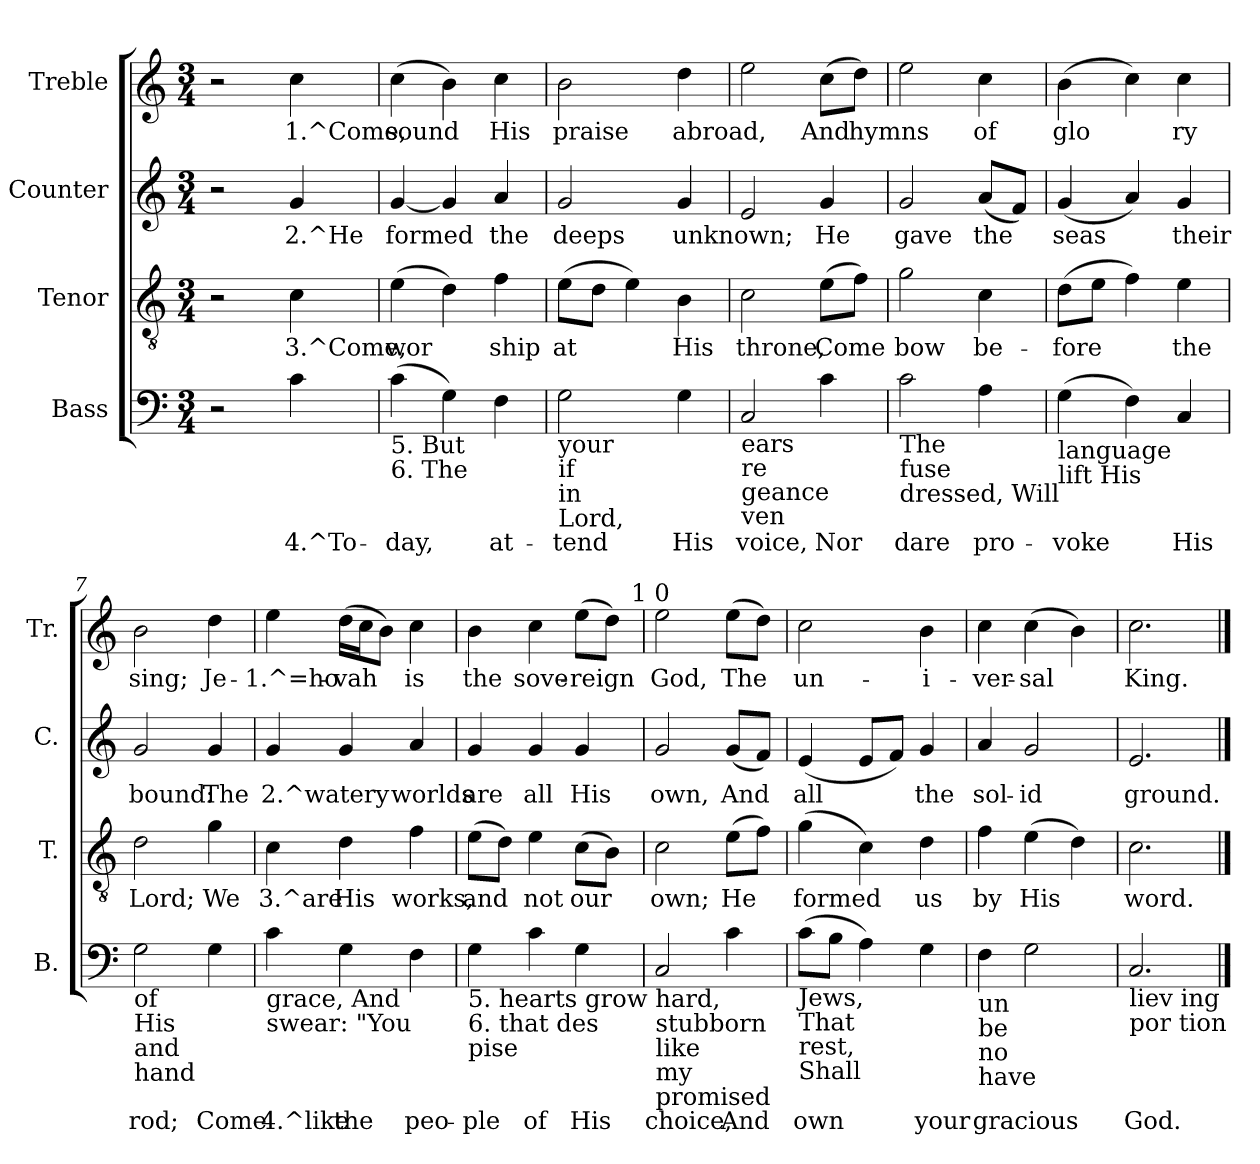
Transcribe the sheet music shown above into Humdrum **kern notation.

**kern	**text	**kern	**text	**kern	**text	**kern	**text
*part4	*part4	*part3	*part3	*part2	*part2	*part1	*part1
*staff4	*staff4	*staff3	*staff3	*staff2	*staff2	*staff1	*staff1
*I"Bass	*	*I"Tenor	*	*I"Counter	*	*I"Treble	*
*I'B.	*	*I'T.	*	*I'C.	*	*I'Tr.	*
!!LO:PB:g=z
*stria5	*	*stria5	*	*stria5	*	*stria5	*
*clefF4	*	*clefGv2	*	*clefG2	*	*clefG2	*
*k[]	*	*k[]	*	*k[]	*	*k[]	*
*C:	*	*C:	*	*C:	*	*C:	*
*M3/4	*	*M3/4	*	*M3/4	*	*M3/4	*
=1	=1	=1	=1	=1	=1	=1	=1
2r	.	2r	.	2r	.	2r	.
!	!LO:LY:b:rj	!	!LO:LY:b:rj	!	!LO:LY:b:rj	!	!LO:LY:b:rj
4c\	4.^To-	4c\	3.^Come,	4g/	2.^He	4cc\	1.^Come,
=2	=2	=2	=2	=2	=2	=2	=2
!LO:TX:b:t=5. But	!	!	!	!	!	!	!
!LO:TX:b:t=6. The	!	!	!	!	!	!	!
!	!LO:LY:b:rj	!	!LO:LY:b:rj	!	!LO:LY:b:rj	!	!LO:LY:b:rj
(>4c\	-day,	(>4e\	wor-	[<4g/	formed	(>4cc\	sound
!	!LO:LY:b:rj	!	!LO:LY:b:rj	!	!LO:LY:b:rj	!	!LO:LY:b:rj
4G\)	.	4d\)	--	4g/]	.	4b\)	.
!	!LO:LY:b:rj	!	!LO:LY:b:rj	!	!LO:LY:b:rj	!	!LO:LY:b:rj
4F\	at-	4f\	-ship	4a/	the	4cc\	His
=3	=3	=3	=3	=3	=3	=3	=3
!LO:TX:b:t=your	!	!	!	!	!	!	!
!LO:TX:b:t=if	!	!	!	!	!	!	!
!LO:TX:b:t=in	!	!	!	!	!	!	!
!LO:TX:b:t=Lord,	!	!	!	!	!	!	!
!	!LO:LY:b:rj	!	!LO:LY:b:rj	!	!LO:LY:b:rj	!	!LO:LY:b:rj
2G\	-tend	(>8e\L	at	2g/	deeps	2b\	praise
!	!	!	!LO:LY:b:rj	!	!	!	!
.	.	8d\J	.	.	.	.	.
!	!	!	!LO:LY:b:rj	!	!	!	!
.	.	4e\)	.	.	.	.	.
!	!LO:LY:b:rj	!	!LO:LY:b:rj	!	!LO:LY:b:rj	!	!LO:LY:b:rj
4G\	His	4B\	His	4g/	unknown;	4dd\	abroad,
=4	=4	=4	=4	=4	=4	=4	=4
!LO:TX:b:t=ears	!	!	!	!	!	!	!
!LO:TX:b:t=re	!	!	!	!	!	!	!
!LO:TX:b:t=geance	!	!	!	!	!	!	!
!LO:TX:b:t=ven	!	!	!	!	!	!	!
!	!LO:LY:b:rj	!	!LO:LY:b:rj	!	!LO:LY:b:rj	!	!LO:LY:b:rj
2C/	voice,	2c\	throne,	2e/	.	2ee\	.
!	!LO:LY:b:rj	!	!LO:LY:b:rj	!	!LO:LY:b:rj	!	!LO:LY:b:rj
4c\	Nor	(>8e\L	Come	4g/	He	(>8cc\L	And
!	!	!	!LO:LY:b:rj	!	!	!	!LO:LY:b:rj
.	.	8f\J)	.	.	.	8dd\J)	hymns
=5	=5	=5	=5	=5	=5	=5	=5
!LO:TX:b:t=The	!	!	!	!	!	!	!
!LO:TX:b:t=fuse	!	!	!	!	!	!	!
!LO:TX:b:t=dressed, Will	!	!	!	!	!	!	!
!	!LO:LY:b:rj	!	!LO:LY:b:rj	!	!LO:LY:b:rj	!	!LO:LY:b:rj
2c\	dare	2g\	bow	2g/	gave	2ee>\	.
!	!LO:LY:b:rj	!	!LO:LY:b:rj	!	!LO:LY:b:rj	!	!LO:LY:b:rj
4A\	pro-	4c\	be-	(<8a/L	the	4cc\	of
!	!	!	!	!	!LO:LY:b:rj	!	!
.	.	.	.	8f/J)	.	.	.
=6	=6	=6	=6	=6	=6	=6	=6
!LO:TX:b:t=language	!	!	!	!	!	!	!
!LO:TX:b:t=lift His	!	!	!	!	!	!	!
!	!LO:LY:b:rj	!	!LO:LY:b:rj	!	!LO:LY:b:rj	!	!LO:LY:b:rj
(>4G\	-voke	(>8d\L	-fore	(<4g/	seas	(>4b\	glo-
!	!	!	!LO:LY:b:rj	!	!	!	!
.	.	8e\J	.	.	.	.	.
!	!LO:LY:b:rj	!	!LO:LY:b:rj	!	!LO:LY:b:rj	!	!LO:LY:b:rj
4F\)	.	4f\)	.	4a/)	.	4cc\)	--
!	!LO:LY:b:rj	!	!LO:LY:b:rj	!	!LO:LY:b:rj	!	!LO:LY:b:rj
4C/	His	4e\	the	4g/	their	4cc\	-ry
=7	=7	=7	=7	=7	=7	=7	=7
!LO:TX:b:t=of	!	!	!	!	!	!	!
!LO:TX:b:t=His	!	!	!	!	!	!	!
!LO:TX:b:t=and	!	!	!	!	!	!	!
!LO:TX:b:t=hand	!	!	!	!	!	!	!
!	!LO:LY:b:rj	!	!LO:LY:b:rj	!	!LO:LY:b:rj	!	!LO:LY:b:rj
2G\	rod;	2d\	Lord;	2g/	bound:	2b\	sing;
!	!LO:LY:b:rj	!	!LO:LY:b:rj	!	!LO:LY:b:rj	!	!LO:LY:b:rj
4G\	Come	4g\	We	4g/	The	4dd\	Je-
!!LO:LB:g=z
=8	=8	=8	=8	=8	=8	=8	=8
!LO:TX:b:t=grace, And	!	!	!	!	!	!	!
!LO:TX:b:t=swear&colon; "You	!	!	!	!	!	!	!
!	!LO:LY:b:rj	!	!LO:LY:b:rj	!	!LO:LY:b:rj	!	!LO:LY:b:rj
4c\	4.^like	4c\	3.^are	4g/	2.^watery	4ee\	-1.^=ho-
!	!LO:LY:b:rj	!	!LO:LY:b:rj	!	!LO:LY:b:rj	!	!LO:LY:b:rj
4G\	the	4d\	His	4g/	.	(>16dd\L	-vah
!	!	!	!	!	!	!	!LO:LY:b:rj
.	.	.	.	.	.	16cc\	.
!	!	!	!	!	!	!	!LO:LY:b:rj
.	.	.	.	.	.	8b\J)	.
!	!LO:LY:b:rj	!	!LO:LY:b:rj	!	!LO:LY:b:rj	!	!LO:LY:b:rj
4F\	peo-	4f\	works,	4a/	worlds	4cc\	is
=9	=9	=9	=9	=9	=9	=9	=9
!LO:TX:b:t=5. hearts grow hard,	!	!	!	!	!	!	!
!LO:TX:b:t=6. that des	!	!	!	!	!	!	!
!LO:TX:b:t=pise	!	!	!	!	!	!	!
!	!LO:LY:b:rj	!	!LO:LY:b:rj	!	!LO:LY:b:rj	!	!LO:LY:b:rj
*	*	*	*	*	*	*^	*
4G\	-ple	(>8e\L	and	4g/	are	4b\	2ryy	the
!	!	!	!LO:LY:b:rj	!	!	!	!	!
.	.	8d\J)	.	.	.	.	.	.
!	!LO:LY:b:rj	!	!LO:LY:b:rj	!	!LO:LY:b:rj	!	!	!LO:LY:b:rj
4c\	of	4e\	not	4g/	all	4cc\	.	sove-
!	!LO:LY:b:rj	!	!LO:LY:b:rj	!	!LO:LY:b:rj	!	!	!LO:LY:b:rj
4G\	His	(>8c\L	our	4g/	His	(>8ee\L	8..ryy	-reign
!	!	!	!LO:LY:b:rj	!	!	!	!	!LO:LY:b:rj
.	.	8B\J)	.	.	.	8dd\J)	.	.
!	!	!	!	!	!	!	!LO:TX:a:t=1 0	!
.	.	.	.	.	.	.	32ryy	.
=10	=10	=10	=10	=10	=10	=10	=10	=10
!LO:TX:b:t=stubborn	!	!	!	!	!	!	!	!
!LO:TX:b:t=like	!	!	!	!	!	!	!	!
!LO:TX:b:t=my	!	!	!	!	!	!	!	!
!LO:TX:b:t=promised	!	!	!	!	!	!	!	!
!	!LO:LY:b:rj	!	!LO:LY:b:rj	!	!LO:LY:b:rj	!	!	!LO:LY:b:rj
*	*	*	*	*	*	*v	*v	*
2C/	choice,	2c\	own;	2g/	own,	2ee\	God,
!	!LO:LY:b:rj	!	!LO:LY:b:rj	!	!LO:LY:b:rj	!	!LO:LY:b:rj
4c\	And	(>8e\L	He	(<8g/L	And	(>8ee\L	The
!	!	!	!LO:LY:b:rj	!	!LO:LY:b:rj	!	!LO:LY:b:rj
.	.	8f\J)	.	8f/J)	.	8dd\J)	.
=11	=11	=11	=11	=11	=11	=11	=11
!LO:TX:b:t=Jews,	!	!	!	!	!	!	!
!LO:TX:b:t=That	!	!	!	!	!	!	!
!LO:TX:b:t=rest,	!	!	!	!	!	!	!
!LO:TX:b:t=Shall	!	!	!	!	!	!	!
!	!LO:LY:b:rj	!	!LO:LY:b:rj	!	!LO:LY:b:rj	!	!LO:LY:b:rj
(>8c\L	own	(>4g\	formed	(<4e/	all	2cc\	un-
!	!LO:LY:b:rj	!	!	!	!	!	!
8B\J	.	.	.	.	.	.	.
!	!LO:LY:b:rj	!	!LO:LY:b:rj	!	!LO:LY:b:rj	!	!
4A\)	.	4c\)	.	8e/L	.	.	.
!	!	!	!	!	!LO:LY:b:rj	!	!
.	.	.	.	8f/J)	.	.	.
!	!LO:LY:b:rj	!	!LO:LY:b:rj	!	!LO:LY:b:rj	!	!LO:LY:b:rj
4G\	your	4d\	us	4g/	the	4b\	-i-
=12	=12	=12	=12	=12	=12	=12	=12
!LO:TX:b:t=un	!	!	!	!	!	!	!
!LO:TX:b:t=be	!	!	!	!	!	!	!
!LO:TX:b:t=no	!	!	!	!	!	!	!
!LO:TX:b:t=have	!	!	!	!	!	!	!
!	!LO:LY:b:rj	!	!LO:LY:b:rj	!	!LO:LY:b:rj	!	!LO:LY:b:rj
4F\	gracious	4f\	by	4a/	sol-	4cc\	-ver-
!	!LO:LY:b:rj	!	!LO:LY:b:rj	!	!LO:LY:b:rj	!	!LO:LY:b:rj
2G\	.	(>4e\	His	2g/	-id	(>4cc\	-sal
!	!	!	!LO:LY:b:rj	!	!	!	!LO:LY:b:rj
.	.	4d\)	.	.	.	4b\)	.
=13	=13	=13	=13	=13	=13	=13	=13
!LO:TX:b:t=liev ing	!	!	!	!	!	!	!
!LO:TX:b:t=por tion	!	!	!	!	!	!	!
!	!LO:LY:b:rj	!	!LO:LY:b:rj	!	!LO:LY:b:rj	!	!LO:LY:b:rj
2.C/	God.	2.c\	word.	2.e/	ground.	2.cc\	King.
==	==	==	==	==	==	==	==
*-	*-	*-	*-	*-	*-	*-	*-
